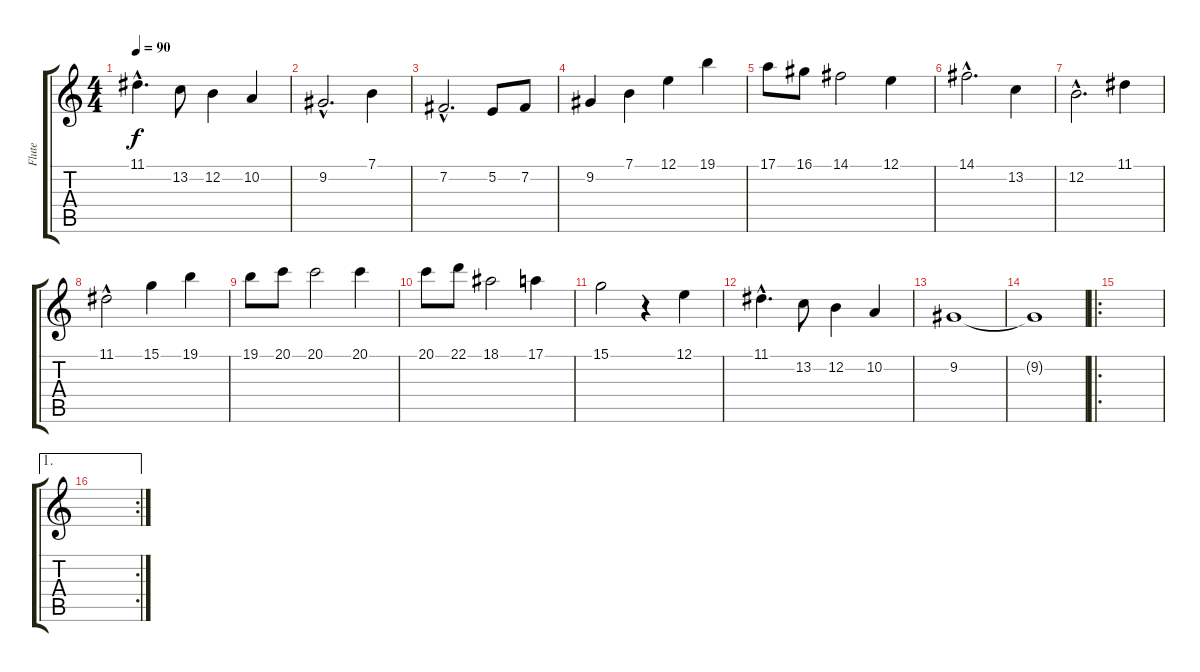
\track ("Flute" "Flute") {instrument recorder}
\staff {score tabs}
\tuning (E4 B3 G3 D3 A2 E2) {hide}
\ts (4 4)
\tempo 90
\clef g2
\ks c
11.1{hac}.4{d dy f} 13.2.8 12.2.4 10.2.4 |
9.2{hac}.2{d} 7.1.4 |
7.2{hac}.2{d} 5.2.8 7.2.8 |
9.2.4 7.1.4 12.1.4 19.1.4 |
17.1.8 16.1.8 14.1.2 12.1.4 |
14.1{hac}.2{d} 13.2.4 |
12.2{hac}.2{d} 11.1.4 |
11.1{hac}.2 15.1.4 19.1.4 |
19.1.8 20.1.8 20.1.2 20.1.4 |
20.1.8 22.1.8 18.1.2 17.1.4 |
15.1.2 r.4 12.1.4 |
11.1{hac}.4{d} 13.2.8 12.2.4 10.2.4 |
9.2.1 |
9.2{t}.1 |
\ro
|
\ae 1
\rc 2
